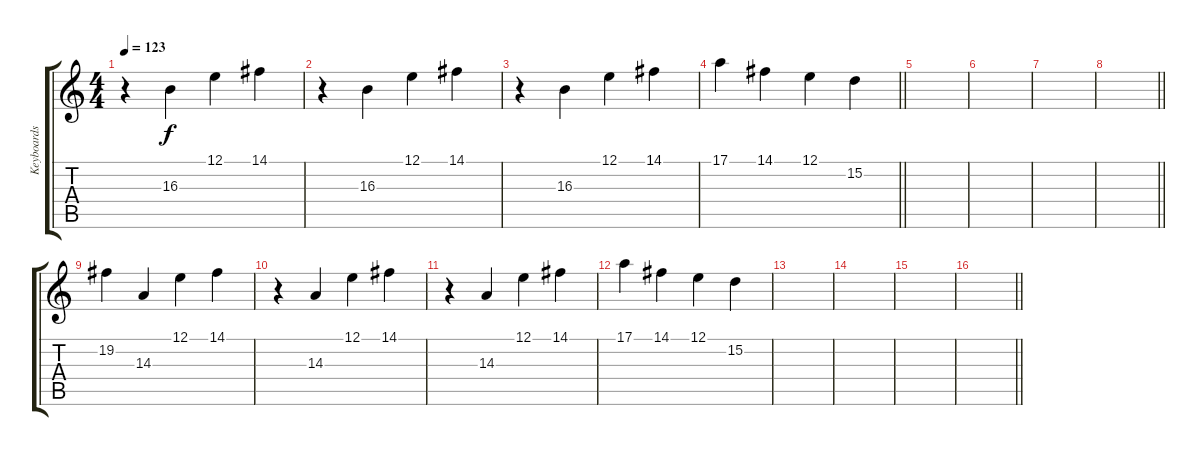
\track ("Keyboards (Higher Octave)" "Keyboards ") {instrument synthbrass2}
\staff {score tabs}
\tuning (E4 B3 G3 D3 A2 E2) {hide}
\ts (4 4)
\tempo 123
\clef g2
\ks c
r.4{dy f} 16.3.4 12.1.4 14.1.4 |
r.4 16.3.4 12.1.4 14.1.4 |
r.4 16.3.4 12.1.4 14.1.4 |
\barLineRight lightlight
17.1.4 14.1.4 12.1.4 15.2.4 |
|
|
|
\barLineRight lightlight
|
19.2.4 14.3.4 12.1.4 14.1.4 |
r.4 14.3.4 12.1.4 14.1.4 |
r.4 14.3.4 12.1.4 14.1.4 |
17.1.4 14.1.4 12.1.4 15.2.4 |
|
|
|
\barLineRight lightlight
